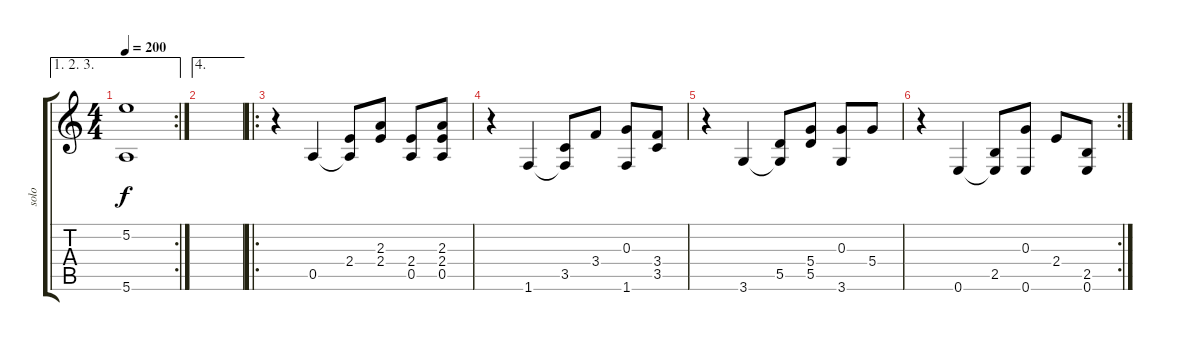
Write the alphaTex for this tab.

\track ("solo" "solo") {instrument electricguitarclean}
\staff {score tabs}
\tuning (E4 B3 G3 D3 A2 E2) {hide}
\ae (1 2 3)
\rc 2
\ts (4 4)
\tempo 200
\clef g2
\ks c
(5.2 5.6).1{dy f} |
\ae 4
|
\ro
r.4 0.5.4 (2.4 0.5{t}).8 (2.3 2.4).8 (2.4 0.5).8 (2.3 2.4 0.5).8 |
r.4 1.6.4 (3.5 1.6{t}).8 3.4.8 (0.3 1.6).8 (3.4 3.5).8 |
r.4 3.6.4 (5.5 3.6{t}).8 (5.4 5.5).8 (0.3 3.6).8 5.4.8 |
\rc 2
r.4 0.6.4 (2.5 0.6{t}).8 (0.3 0.6).8 2.4.8 (2.5 0.6).8
